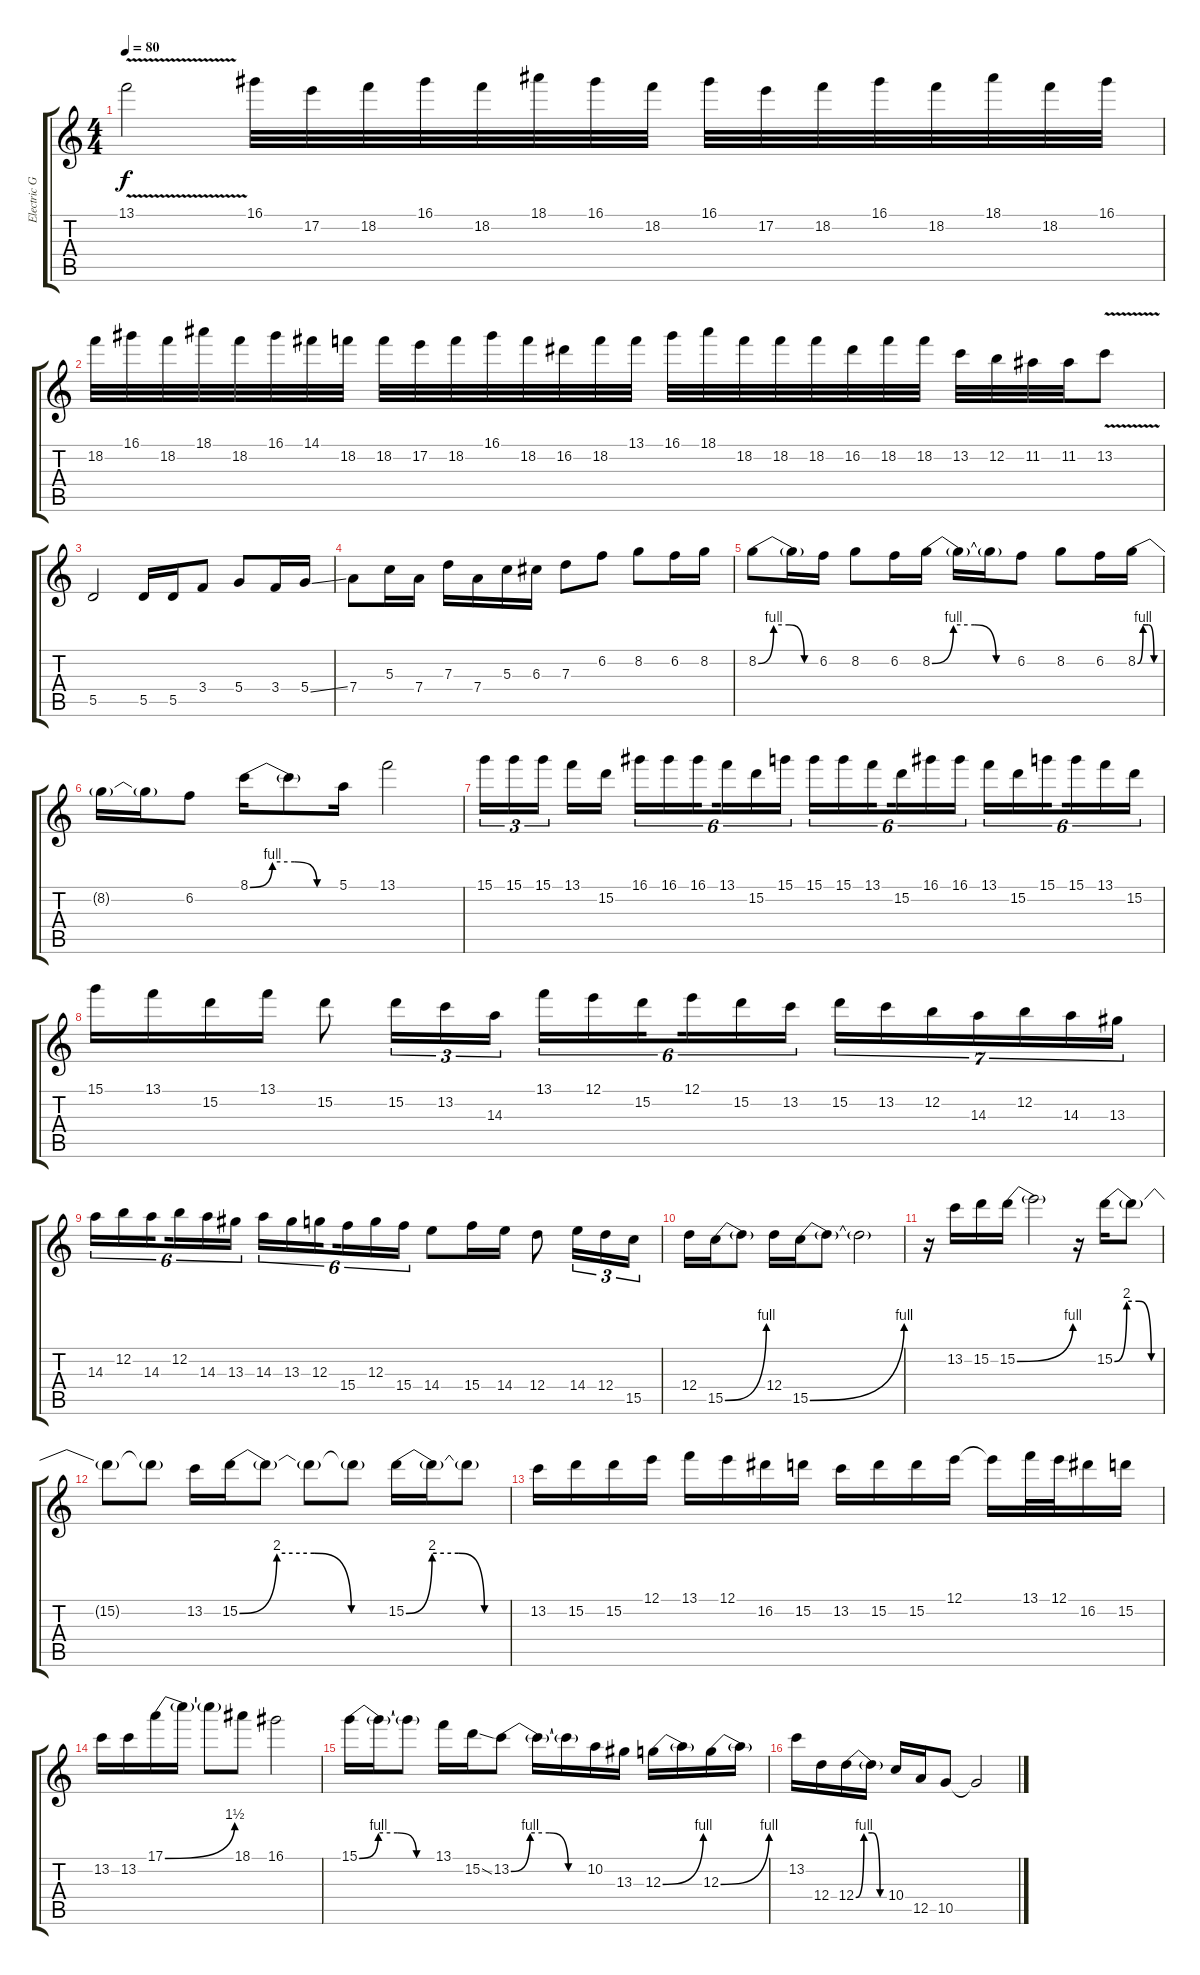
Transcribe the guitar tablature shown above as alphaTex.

\track ("Electric Guitar" "Electric G") {instrument distortionguitar}
\staff {score tabs}
\tuning (E4 B3 G3 D3 A2 E2) {hide}
\ts (4 4)
\tempo 80
\clef g2
\ks c
13.1{v}.2{dy f} 16.1.32 17.2.32 18.2.32 16.1.32 18.2.32 18.1.32 16.1.32 18.2.32 16.1.32 17.2.32 18.2.32 16.1.32 18.2.32 18.1.32 18.2.32 16.1.32 |
18.2.32 16.1.32 18.2.32 18.1.32 18.2.32 16.1.32 14.1.32 18.2.32 18.2.32 17.2.32 18.2.32 16.1.32 18.2.32 16.2.32 18.2.32 13.1.32 16.1.32 18.1.32 18.2.32 18.2.32 18.2.32 16.2.32 18.2.32 18.2.32 13.2.32 12.2.32 11.2.32 11.2.32 13.2{v}.8 |
5.5.2 5.5.16 5.5.16 3.4.8 5.4.8 3.4.16 5.4{ss}.16 |
7.4.8 5.3.16 7.4.16 7.3.16 7.4.16 5.3.16 6.3.16 7.3.8 6.2.8 8.2.8 6.2.16 8.2.16 |
8.2{be (custom 0 0 15 4 30 4 45 0 60 0)}.8 8.2{t}.16 6.2.16 8.2.8 6.2.16 8.2{be (custom 0 0 15 4 30 4 45 0 60 0)}.16 8.2{t}.16 8.2{t}.16 6.2.8 8.2.8 6.2.16 8.2{be (custom 0 0 15 4 30 4 45 0 60 0)}.16 |
8.2{t}.16 8.2{t}.16 6.2.8 8.1{be (custom 0 0 15 4 30 4 45 0 60 0)}.16 8.1{t}.8 5.1.16 13.1.2 |
15.1.16{tu (3 2)} 15.1.16{tu (3 2)} 15.1.16{tu (3 2) beam splitsecondary} 13.1.16 15.2.16 16.1.16{tu (6 4)} 16.1.16{tu (6 4)} 16.1.16{tu (6 4) beam splitsecondary} 13.1.16{tu (6 4)} 15.2.16{tu (6 4)} 15.1.16{tu (6 4)} 15.1.16{tu (6 4)} 15.1.16{tu (6 4)} 13.1.16{tu (6 4) beam splitsecondary} 15.2.16{tu (6 4)} 16.1.16{tu (6 4)} 16.1.16{tu (6 4)} 13.1.16{tu (6 4)} 15.2.16{tu (6 4)} 15.1.16{tu (6 4) beam splitsecondary} 15.1.16{tu (6 4)} 13.1.16{tu (6 4)} 15.2.16{tu (6 4)} |
15.1.16 13.1.16 15.2.16 13.1.16 15.2.8 15.2.16{tu (3 2)} 13.2.16{tu (3 2)} 14.3.16{tu (3 2)} 13.1.16{tu (6 4)} 12.1.16{tu (6 4)} 15.2.16{tu (6 4) beam splitsecondary} 12.1.16{tu (6 4)} 15.2.16{tu (6 4)} 13.2.16{tu (6 4)} 15.2.16{tu (7 4)} 13.2.16{tu (7 4)} 12.2.16{tu (7 4)} 14.3.16{tu (7 4)} 12.2.16{tu (7 4)} 14.3.16{tu (7 4)} 13.3.16{tu (7 4)} |
14.3.16{tu (6 4)} 12.2.16{tu (6 4)} 14.3.16{tu (6 4) beam splitsecondary} 12.2.16{tu (6 4)} 14.3.16{tu (6 4)} 13.3.16{tu (6 4)} 14.3.16{tu (6 4)} 13.3.16{tu (6 4)} 12.3.16{tu (6 4) beam splitsecondary} 15.4.16{tu (6 4)} 12.3.16{tu (6 4)} 15.4.16{tu (6 4)} 14.4.8 15.4.16 14.4.16 12.4.8 14.4.16{tu (3 2)} 12.4.16{tu (3 2)} 15.5.16{tu (3 2)} |
12.4.16 15.5{be (bend 0 0 60 4)}.16 15.5{t}.8 12.4.16 15.5{be (bend 0 0 60 4)}.16 15.5{t}.8 15.5{t}.2 |
r.16 13.2.16 15.2.16 15.2{be (bend 0 0 60 4)}.16 15.2{t}.2 r.16 15.2{be (custom 0 0 15 8 30 8 45 0 60 0)}.16 15.2{t}.8 |
15.2{t}.8 15.2{t}.8 13.2.16 15.2{be (custom 0 0 15 8 30 8 45 0 60 0)}.16 15.2{t}.8 15.2{t}.8 15.2{t}.8 15.2{be (custom 0 0 15 8 30 8 45 0 60 0)}.16 15.2{t}.16 15.2{t}.8 |
13.2.16 15.2.16 15.2.16 12.1.16 13.1.16 12.1.16 16.2.16 15.2.16 13.2.16 15.2.16 15.2.16 12.1.16 12.1{t}.16 13.1.32 12.1.32 16.2.16 15.2.16 |
13.2.16 13.2.16 17.1{be (bend 0 0 60 6)}.16 17.1{t}.16 17.1{t}.8 18.1.8 16.1.2 |
15.1{be (custom 0 0 15 4 30 4 45 0 60 0)}.16 15.1{t}.16 15.1{t}.8 13.1.16 15.2{ss}.16 13.2{be (custom 0 0 15 4 30 4 45 0 60 0)}.8 13.2{t}.16 13.2{t}.16 10.2.16 13.3.16 12.3{be (bend 0 0 60 4)}.16 12.3{t}.16 12.3{be (bend 0 0 60 4)}.16 12.3{t}.16 |
13.2.16 12.4.16 12.4{be (custom 0 0 15 4 30 4 45 0 60 0)}.16 12.4{t}.16 10.4.16 12.5.16 10.5.8 10.5{t}.2
